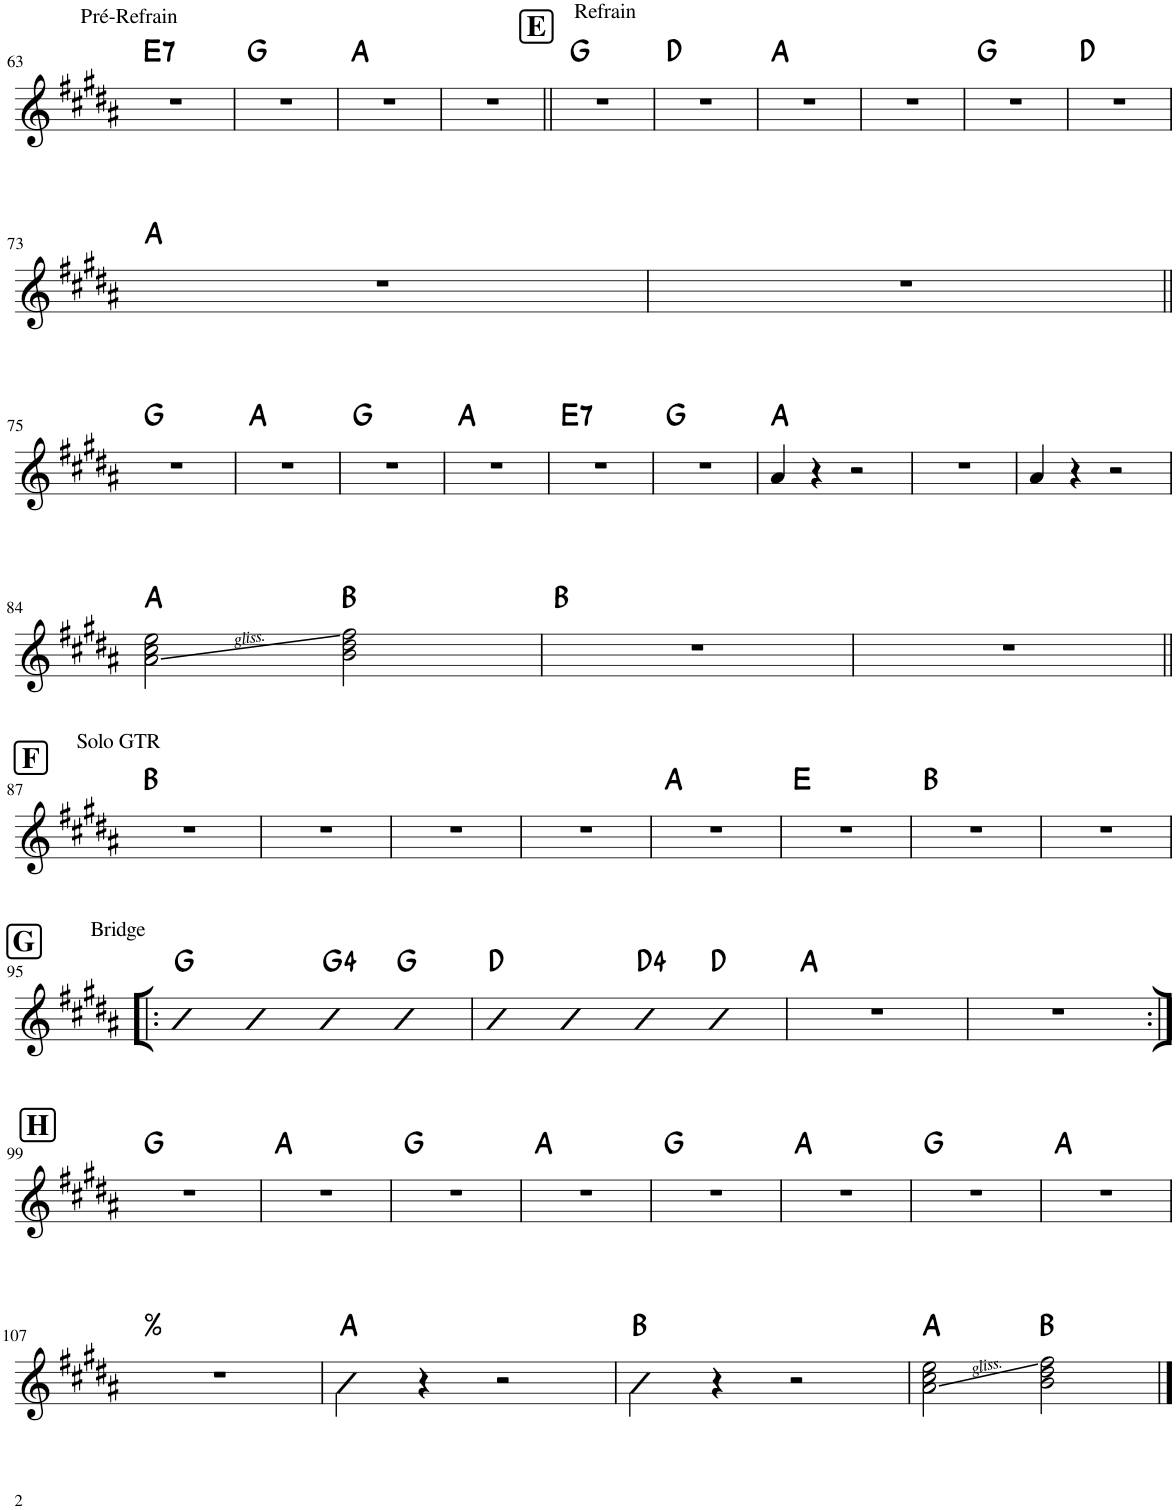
**kern	**harte
*part1	*part1
*staff1	*
*I"Piano	*
*I'Pno	*
!!LO:PB:g=z
*clefG2	*
*k[f#c#g#d#a#]	*
*M4/4	*
=63	=63
!LO:TX:a:t=Pré-Refrain	!LO:H:kt=7
1r	E:7
=64	=64
1r	G:maj
=65	=65
1r	A:maj
=66	=66
1r	.
!!LO:REH:place=s1:a:B:cj:fs=14:t=E
=67||	=67||
!LO:TX:a:t=Refrain	!
1r	G:maj
=68	=68
1r	D:maj
=69	=69
1r	A:maj
=70	=70
1r	.
=71	=71
1r	G:maj
=72	=72
1r	D:maj
!!LO:LB:g=z
=73	=73
1r	A:maj
=74	=74
1r	.
!!LO:LB:g=z
=75||	=75||
1r	G:maj
=76	=76
1r	A:maj
=77	=77
1r	G:maj
=78	=78
1r	A:maj
=79	=79
!	!LO:H:kt=7
1r	E:7
=80	=80
1r	G:maj
=81	=81
4a#/	A:maj
4r	.
2r	.
=82	=82
1r	.
=83	=83
4a#/	.
4r	.
2r	.
!!LO:LB:g=z
=84	=84
2a#\ 2cc#\ 2ee\	A:maj
2b\ 2dd#\ 2ff#\	B:maj
=85	=85
1r	B:maj
=86	=86
1r	.
!!LO:LB:g=z
!!LO:REH:place=s1:a:B:cj:fs=14:t=F
=87||	=87||
!LO:TX:a:t=Solo GTR	!
1r	B:maj
=88	=88
1r	.
=89	=89
1r	.
=90	=90
1r	.
=91	=91
1r	A:maj
=92	=92
1r	E:maj
=93	=93
1r	B:maj
=94	=94
1r	.
!!LO:LB:g=z
!!LO:REH:place=s1:a:B:cj:fs=14:t=G
=95!|:	=95!|:
!LO:TX:a:t=Bridge	!
4b	G:maj
4b	.
4b	G:maj(4)
4b	G:maj
=96	=96
4b	D:maj
4b	.
4b	D:maj(4)
4b	D:maj
=97	=97
1r	A:maj
=98	=98
1r	.
!!LO:LB:g=z
!!LO:REH:place=s1:a:B:cj:fs=14:t=H
=99:|!	=99:|!
1r	G:maj
=100	=100
1r	A:maj
=101	=101
1r	G:maj
=102	=102
1r	A:maj
=103	=103
1r	G:maj
=104	=104
1r	A:maj
=105	=105
1r	G:maj
=106	=106
1r	A:maj
!!LO:LB:g=z
=107	=107
!	!LO:H:kt=%
1r	N
=108	=108
4b\	A:maj
4r	.
2r	.
=109	=109
4b\	B:maj
4r	.
2r	.
=110	=110
2a#\ 2cc#\ 2ee\	A:maj
2b\ 2dd#\ 2ff#\	B:maj
==	==
*-	*-
